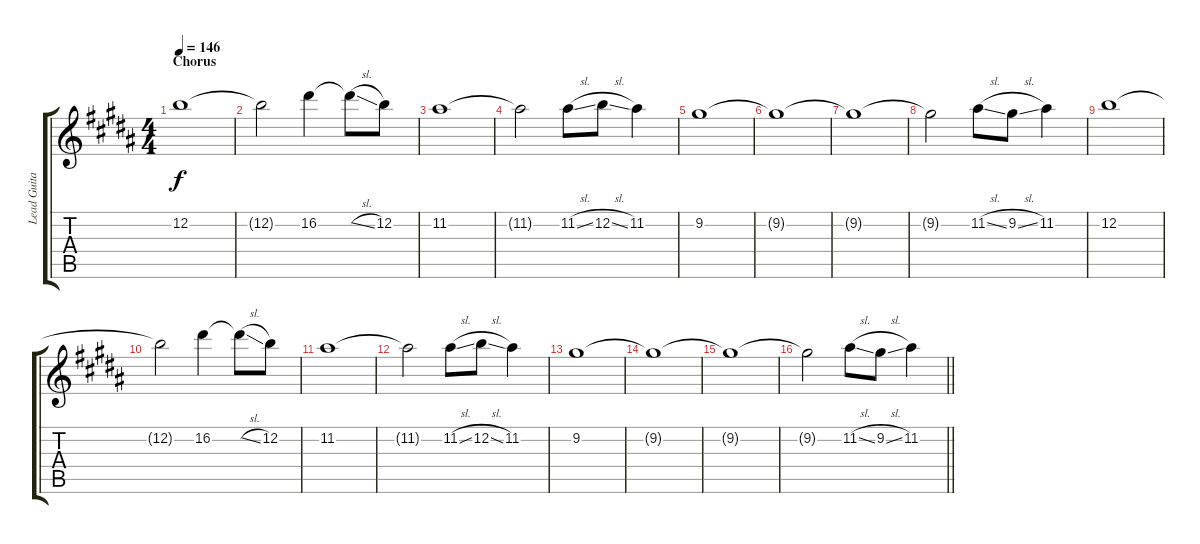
\track ("Lead Guitar" "Lead Guita") {instrument overdrivenguitar}
\staff {score tabs}
\tuning (E4 B3 G3 D3 A2 E2) {hide}
\ts (4 4)
\section ("" "Chorus")
\tempo 146
\clef g2
\ks b
12.2.1{dy f} |
12.2{t}.2 16.2.4 16.2{sl t}.8 12.2.8 |
11.2.1 |
11.2{t}.2 11.2{sl}.8 12.2{sl}.8 11.2.4 |
9.2.1 |
9.2{t}.1 |
9.2{t}.1 |
9.2{t}.2 11.2{sl}.8 9.2{sl}.8 11.2.4 |
12.2.1 |
12.2{t}.2 16.2.4 16.2{sl t}.8 12.2.8 |
11.2.1 |
11.2{t}.2 11.2{sl}.8 12.2{sl}.8 11.2.4 |
9.2.1 |
9.2{t}.1 |
9.2{t}.1 |
\barLineRight lightlight
9.2{t}.2 11.2{sl}.8 9.2{sl}.8 11.2.4
